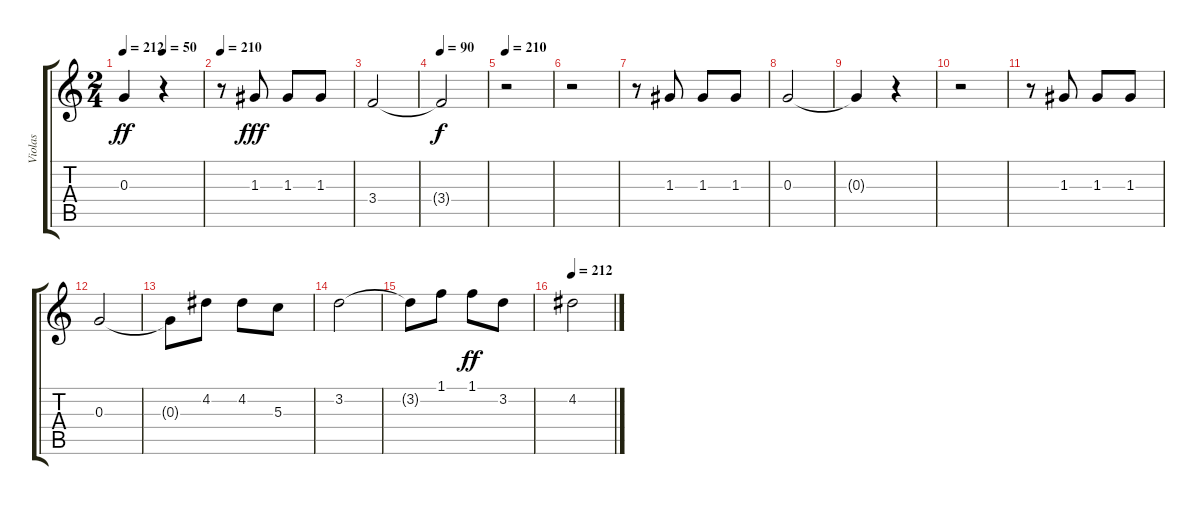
\track ("Violas" "Violas") {instrument contrabass}
\staff {score tabs}
\tuning (E4 B3 G3 D3 A2 E2) {hide}
\ts (2 4)
\tempo 212
\tempo (50 0.5)
\clef g2
\ks c
0.3.4{dy ff} r.4 |
\tempo 210
r.8 1.3.8{dy fff} 1.3.8 1.3.8 |
3.4.2 |
\tempo 90
3.4{t}.2{dy f} |
\tempo 210
r.2 |
r.2 |
r.8 1.3.8 1.3.8 1.3.8 |
0.3.2 |
0.3{t}.4 r.4 |
r.2 |
r.8 1.3.8 1.3.8 1.3.8 |
0.3.2 |
0.3{t}.8 4.2.8 4.2.8 5.3.8 |
3.2.2 |
3.2{t}.8 1.1.8 1.1.8{dy ff} 3.2.8 |
\tempo 212
4.2.2
